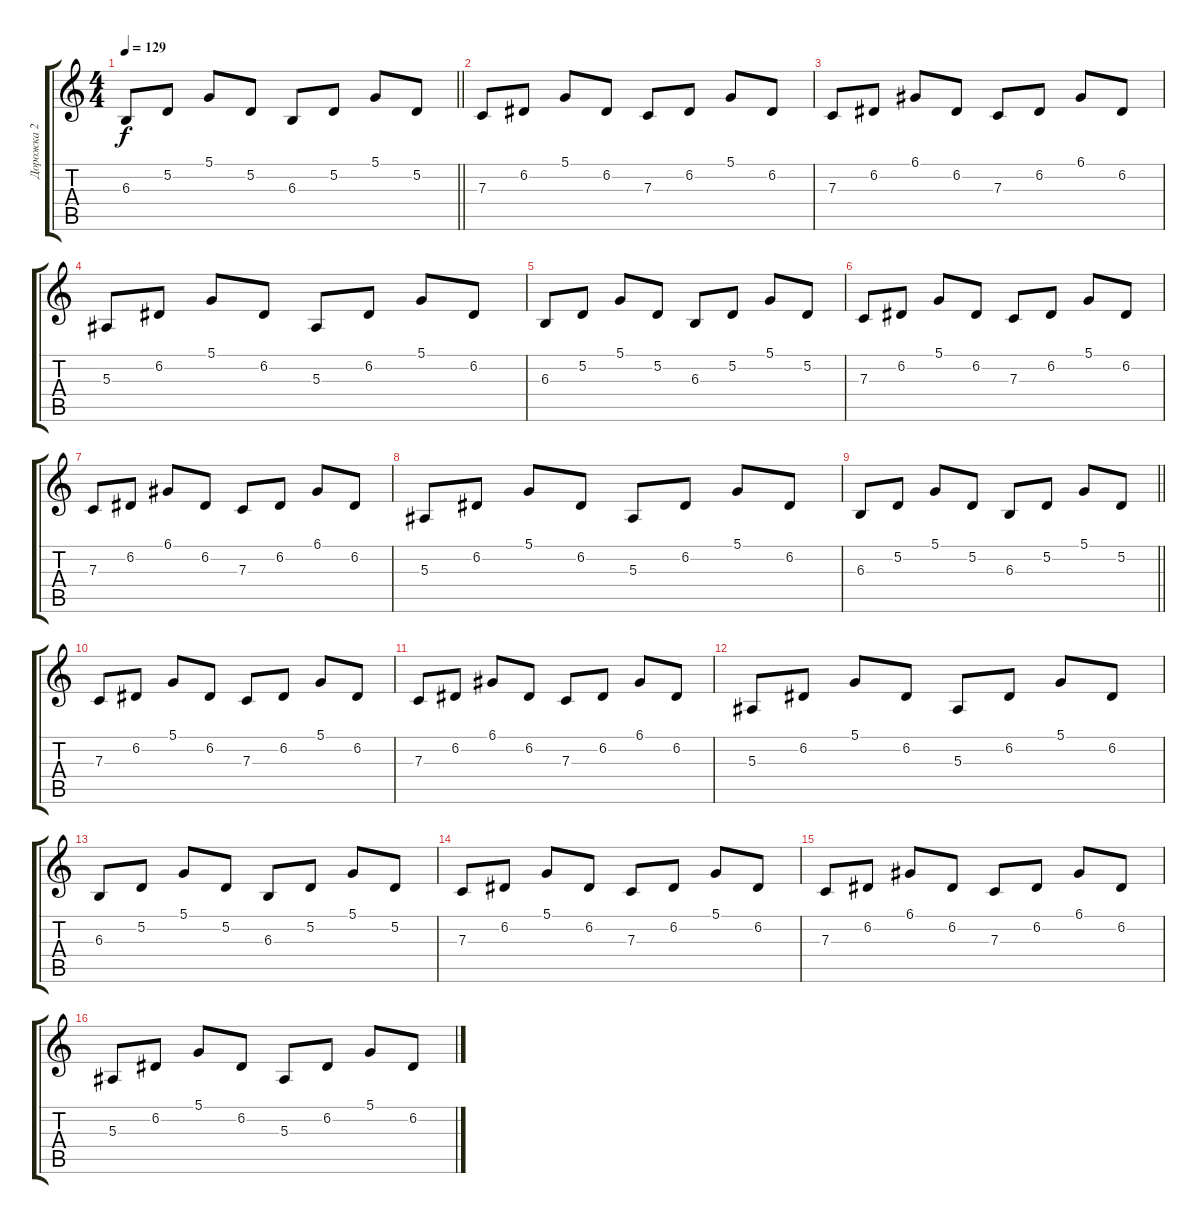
\track ("Дорожка 2" "Дорожка 2") {instrument acousticgrandpiano}
\staff {score tabs}
\tuning (D4 A3 F3 C3 G2 C2) {hide}
\ts (4 4)
\tempo 129
\clef g2
\barLineRight lightlight
\ks c
6.3.8{dy f} 5.2.8 5.1.8 5.2.8 6.3.8 5.2.8 5.1.8 5.2.8 |
7.3.8 6.2.8 5.1.8 6.2.8 7.3.8 6.2.8 5.1.8 6.2.8 |
7.3.8 6.2.8 6.1.8 6.2.8 7.3.8 6.2.8 6.1.8 6.2.8 |
5.3.8 6.2.8 5.1.8 6.2.8 5.3.8 6.2.8 5.1.8 6.2.8 |
6.3.8 5.2.8 5.1.8 5.2.8 6.3.8 5.2.8 5.1.8 5.2.8 |
7.3.8 6.2.8 5.1.8 6.2.8 7.3.8 6.2.8 5.1.8 6.2.8 |
7.3.8 6.2.8 6.1.8 6.2.8 7.3.8 6.2.8 6.1.8 6.2.8 |
5.3.8 6.2.8 5.1.8 6.2.8 5.3.8 6.2.8 5.1.8 6.2.8 |
\barLineRight lightlight
6.3.8 5.2.8 5.1.8 5.2.8 6.3.8 5.2.8 5.1.8 5.2.8 |
7.3.8 6.2.8 5.1.8 6.2.8 7.3.8 6.2.8 5.1.8 6.2.8 |
7.3.8 6.2.8 6.1.8 6.2.8 7.3.8 6.2.8 6.1.8 6.2.8 |
5.3.8 6.2.8 5.1.8 6.2.8 5.3.8 6.2.8 5.1.8 6.2.8 |
6.3.8 5.2.8 5.1.8 5.2.8 6.3.8 5.2.8 5.1.8 5.2.8 |
7.3.8 6.2.8 5.1.8 6.2.8 7.3.8 6.2.8 5.1.8 6.2.8 |
7.3.8 6.2.8 6.1.8 6.2.8 7.3.8 6.2.8 6.1.8 6.2.8 |
5.3.8 6.2.8 5.1.8 6.2.8 5.3.8 6.2.8 5.1.8 6.2.8
